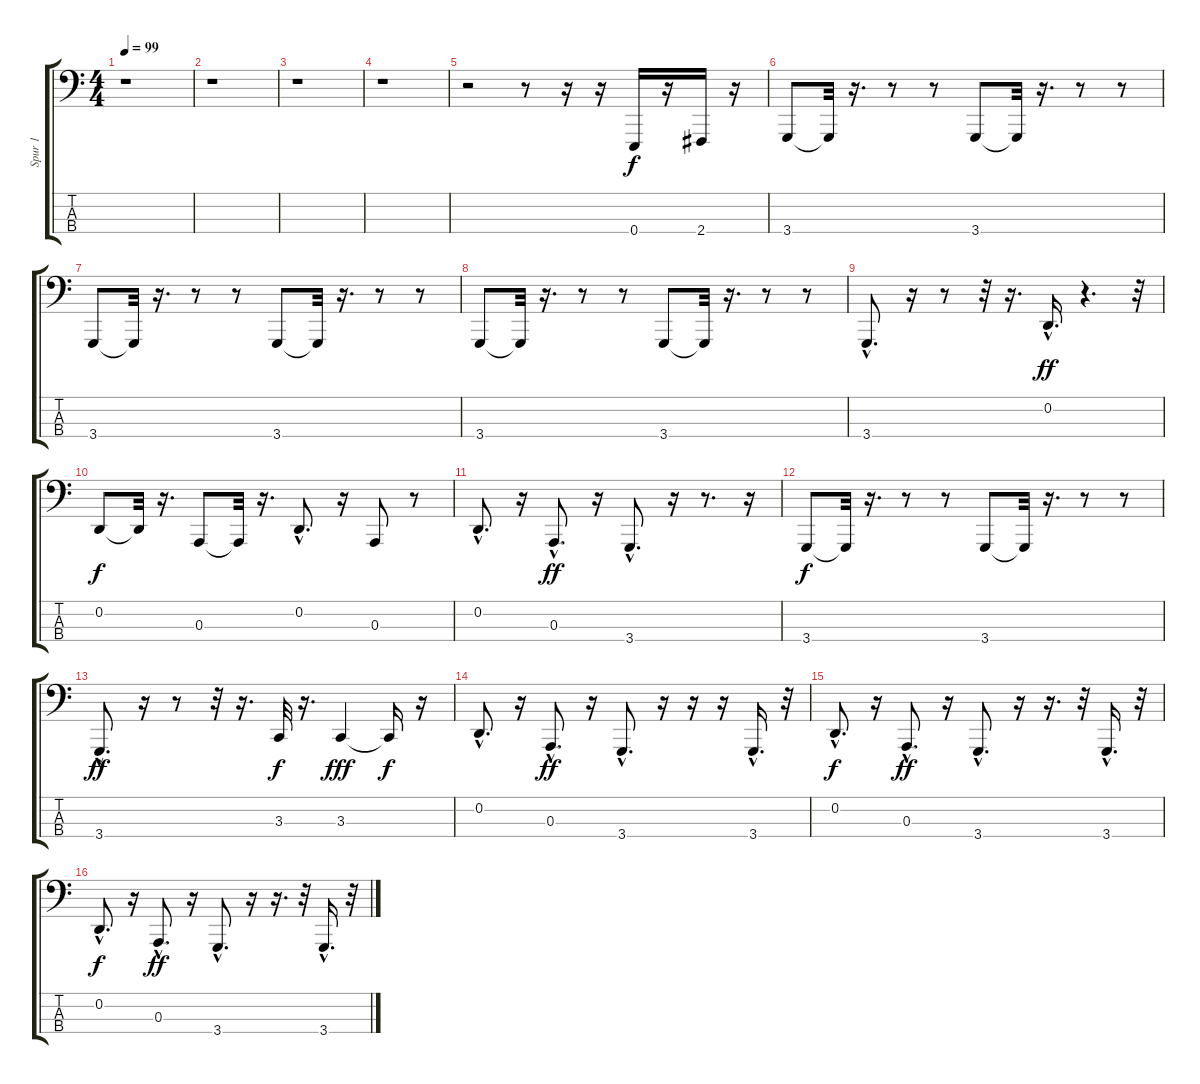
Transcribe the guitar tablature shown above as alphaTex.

\track ("Spur 1" "Spur 1") {instrument acousticgrandpiano}
\staff {score tabs}
\tuning (G2 D2 A1 E1) {hide}
\ts (4 4)
\tempo 99
\clef f4
\ks c
r.1{dy f instrument acousticgrandpiano} |
r.1 |
r.1 |
r.1 |
r.2 r.8 r.16{volume 12 balance 8 instrument electricbassfinger} r.16 0.4.16 r.16 2.4.16 r.16 |
3.4.8 3.4{t}.32 r.16{d} r.8 r.8 3.4.8 3.4{t}.32 r.16{d} r.8 r.8 |
3.4.8 3.4{t}.32 r.16{d} r.8 r.8 3.4.8 3.4{t}.32 r.16{d} r.8 r.8 |
3.4.8 3.4{t}.32 r.16{d} r.8 r.8 3.4.8 3.4{t}.32 r.16{d} r.8 r.8 |
3.4{hac}.8{d} r.16 r.8 r.32 r.16{d} 0.2{hac}.16{d dy ff} r.4{d} r.32 |
0.2.8{dy f} 0.2{t}.32 r.16{d} 0.3.8 0.3{t}.32 r.16{d} 0.2{hac}.8{d} r.16 0.3.8 r.8 |
0.2{hac}.8{d} r.16 0.3{hac}.8{d dy ff} r.16 3.4{hac}.8{d} r.16 r.8{d} r.16 |
3.4.8{dy f} 3.4{t}.32 r.16{d} r.8 r.8 3.4.8 3.4{t}.32 r.16{d} r.8 r.8 |
3.4{hac}.8{d dy ff} r.16 r.8 r.32 r.16{d} 3.3.32{dy f} r.16{d} 3.3.4{dy fff} 3.3{t}.16{dy f} r.16 |
0.2{hac}.8{d} r.16 0.3{hac}.8{d dy ff} r.16 3.4{hac}.8{d} r.16 r.16 r.16 3.4{hac}.16{d} r.32 |
0.2{hac}.8{d dy f} r.16 0.3{hac}.8{d dy ff} r.16 3.4{hac}.8{d} r.16 r.16{d} r.32 3.4{hac}.16{d} r.32 |
0.2{hac}.8{d dy f} r.16 0.3{hac}.8{d dy ff} r.16 3.4{hac}.8{d} r.16 r.16{d} r.32 3.4{hac}.16{d} r.32
